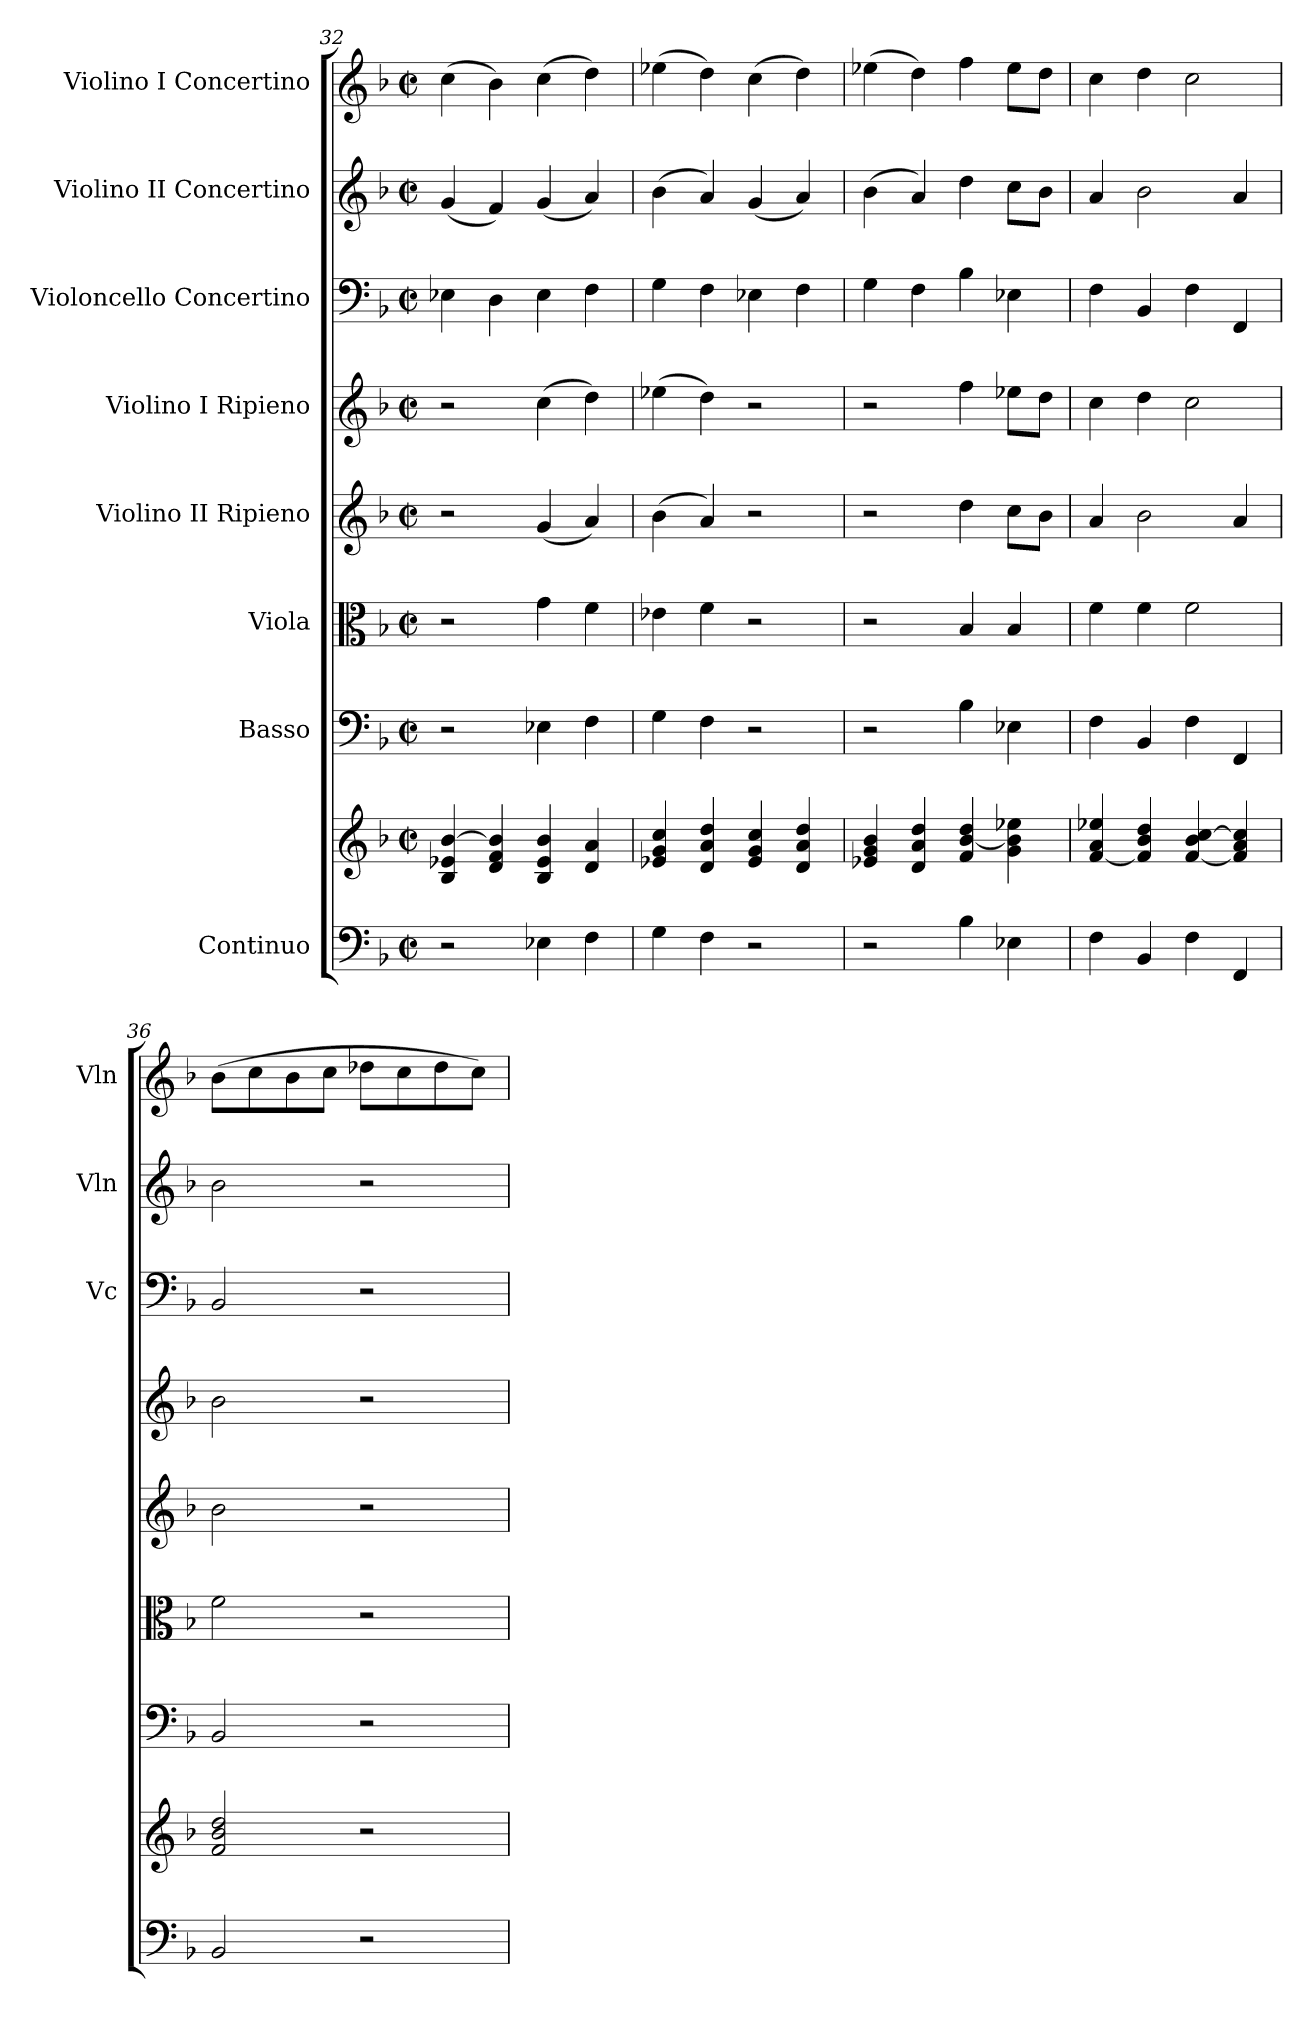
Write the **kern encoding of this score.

**kern	**kern	**kern	**kern	**kern	**kern	**kern	**kern	**kern
*part8	*part8	*part7	*part6	*part5	*part4	*part3	*part2	*part1
*staff9	*staff8	*staff7	*staff6	*staff5	*staff4	*staff3	*staff2	*staff1
*I"Continuo	*	*I"Basso	*I"Viola	*I"Violino II Ripieno	*I"Violino I Ripieno	*I"Violoncello Concertino	*I"Violino II Concertino	*I"Violino I Concertino
*	*	*	*	*	*	*I'Vc	*I'Vln	*I'Vln
*clefF4	*clefG2	*clefF4	*clefC3	*clefG2	*clefG2	*clefF4	*clefG2	*clefG2
*k[b-]	*k[b-]	*k[b-]	*k[b-]	*k[b-]	*k[b-]	*k[b-]	*k[b-]	*k[b-]
*M2/2	*M2/2	*M2/2	*M2/2	*M2/2	*M2/2	*M2/2	*M2/2	*M2/2
*met(c|)	*met(c|)	*met(c|)	*met(c|)	*met(c|)	*met(c|)	*met(c|)	*met(c|)	*met(c|)
=32	=32	=32	=32	=32	=32	=32	=32	=32
2r	4B-/ 4e-X/ [4b-/	2r	2r	2r	2r	4E-X\	(<4g/	(>4cc\
.	4d/ 4f/ 4b-/]	.	.	.	.	4D\	4f/)	4b-\)
4E-X\	4B-/ 4e-/ 4b-/	4E-X\	4g\	(<4g/	(>4cc\	4E-\	(<4g/	(>4cc\
4F\	4d/ 4a/	4F\	4f\	4a/)	4dd\)	4F\	4a/)	4dd\)
=33	=33	=33	=33	=33	=33	=33	=33	=33
4G\	4e-X/ 4g/ 4cc/	4G\	4e-X\	(>4b-\	(>4ee-X\	4G\	(>4b-\	(>4ee-X\
4F\	4d/ 4a/ 4dd/	4F\	4f\	4a/)	4dd\)	4F\	4a/)	4dd\)
2r	4e-/ 4g/ 4cc/	2r	2r	2r	2r	4E-X\	(<4g/	(>4cc\
.	4d/ 4a/ 4dd/	.	.	.	.	4F\	4a/)	4dd\)
=34	=34	=34	=34	=34	=34	=34	=34	=34
2r	4e-X/ 4g/ 4b-/	2r	2r	2r	2r	4G\	(>4b-\	(>4ee-X\
.	4d/ 4a/ 4dd/	.	.	.	.	4F\	4a/)	4dd\)
4B-\	4f/ [4b-/ 4dd/	4B-\	4B-/	4dd\	4ff\	4B-\	4dd\	4ff\
4E-X\	4g\ 4b-\] 4ee-X\	4E-X\	4B-/	8cc\L	8ee-X\L	4E-X\	8cc\L	8ee-\L
.	.	.	.	8b-\J	8dd\J	.	8b-\J	8dd\J
=35	=35	=35	=35	=35	=35	=35	=35	=35
4F\	[4f/ 4a/ 4ee-X/	4F\	4f\	4a/	4cc\	4F\	4a/	4cc\
4BB-/	4f/] 4b-/ 4dd/	4BB-/	4f\	2b-\	4dd\	4BB-/	2b-\	4dd\
4F\	[4f/ 4b-/ [4cc/	4F\	2f\	.	2cc\	4F\	.	2cc\
4FF/	4f/] 4a/ 4cc/]	4FF/	.	4a/	.	4FF/	4a/	.
!!LO:PB:g=z
=36	=36	=36	=36	=36	=36	=36	=36	=36
2BB-/	2f/ 2b-/ 2dd/	2BB-/	2f\	2b-\	2b-\	2BB-/	2b-\	(>8b-\L
.	.	.	.	.	.	.	.	8cc\
.	.	.	.	.	.	.	.	8b-\
.	.	.	.	.	.	.	.	8cc\J
2r	2r	2r	2r	2r	2r	2r	2r	8dd-X\L
.	.	.	.	.	.	.	.	8cc\
.	.	.	.	.	.	.	.	8dd-\
.	.	.	.	.	.	.	.	8cc\J)
=	=	=	=	=	=	=	=	=
*-	*-	*-	*-	*-	*-	*-	*-	*-
